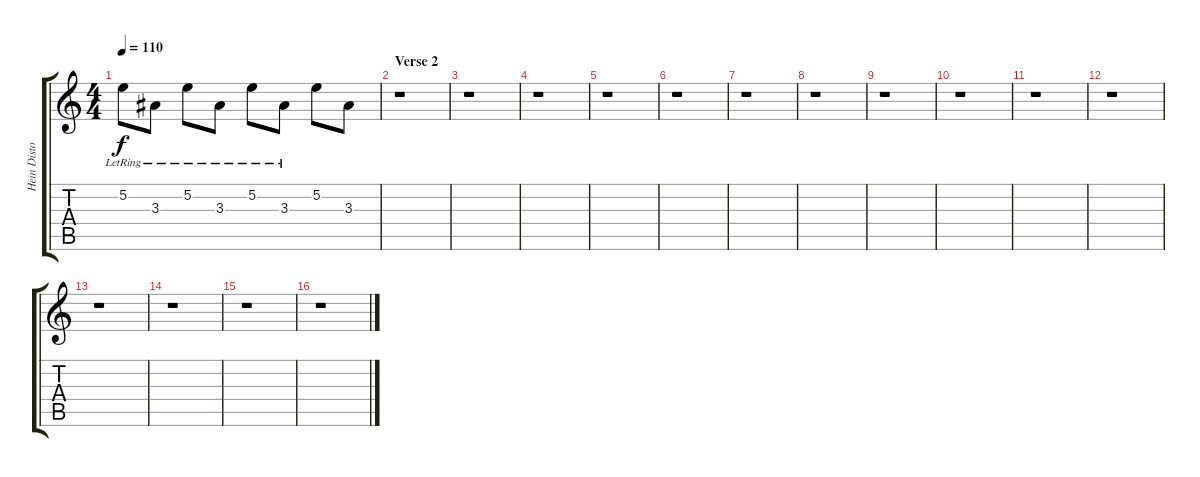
\track ("Hein Distortion 1" "Hein Disto") {instrument distortionguitar}
\staff {score tabs}
\tuning (E4 B3 G3 D3 A2 D2) {hide}
\ts (4 4)
\tempo 110
\clef g2
\ks c
5.2{lr}.8{dy f} 3.3{lr}.8 5.2{lr}.8 3.3{lr}.8 5.2{lr}.8 3.3{lr}.8 5.2.8 3.3.8 |
\section ("" "Verse 2")
r.1 |
r.1 |
r.1 |
r.1 |
r.1 |
r.1 |
r.1 |
r.1 |
r.1 |
r.1 |
r.1 |
r.1 |
r.1 |
r.1 |
r.1
